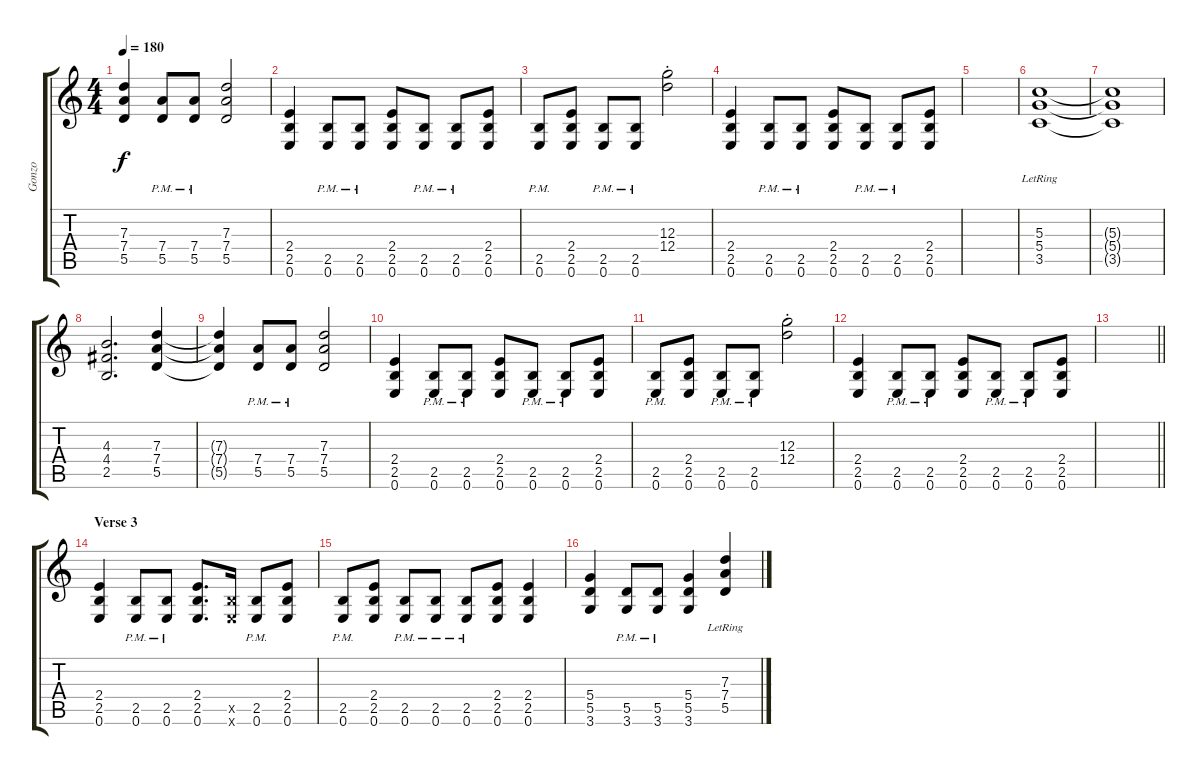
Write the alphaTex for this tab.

\track ("Gonzo" "Gonzo") {instrument distortionguitar}
\staff {score tabs}
\tuning (E4 B3 G3 D3 A2 E2) {hide}
\ts (4 4)
\tempo 180
\clef g2
\ks c
(7.3{t} 7.4{t} 5.5{t}).4{dy f} (7.4{pm} 5.5{pm}).8 (7.4{pm} 5.5{pm}).8 (7.3 7.4 5.5).2 |
(2.4 2.5 0.6).4 (2.5{pm} 0.6{pm}).8 (2.5{pm} 0.6{pm}).8 (2.4 2.5 0.6).8 (2.5{pm} 0.6{pm}).8 (2.5{pm} 0.6{pm}).8 (2.4 2.5 0.6).8 |
(2.5{pm} 0.6{pm}).8 (2.4 2.5 0.6).8 (2.5{pm} 0.6{pm}).8 (2.5{pm} 0.6{pm}).8 (12.3{st} 12.4{st}).2 |
(2.4 2.5 0.6).4 (2.5{pm} 0.6{pm}).8 (2.5{pm} 0.6{pm}).8 (2.4 2.5 0.6).8 (2.5{pm} 0.6{pm}).8 (2.5{pm} 0.6{pm}).8 (2.4 2.5 0.6).8 |
|
(5.3{lr} 5.4{lr} 3.5{lr}).1 |
(5.3{t} 5.4{t} 3.5{t}).1 |
(4.3 4.4 2.5).2{d} (7.3 7.4 5.5).4 |
(7.3{t} 7.4{t} 5.5{t}).4 (7.4{pm} 5.5{pm}).8 (7.4{pm} 5.5{pm}).8 (7.3 7.4 5.5).2 |
(2.4 2.5 0.6).4 (2.5{pm} 0.6{pm}).8 (2.5{pm} 0.6{pm}).8 (2.4 2.5 0.6).8 (2.5{pm} 0.6{pm}).8 (2.5{pm} 0.6{pm}).8 (2.4 2.5 0.6).8 |
(2.5{pm} 0.6{pm}).8 (2.4 2.5 0.6).8 (2.5{pm} 0.6{pm}).8 (2.5{pm} 0.6{pm}).8 (12.3{st} 12.4{st}).2 |
(2.4 2.5 0.6).4 (2.5{pm} 0.6{pm}).8 (2.5{pm} 0.6{pm}).8 (2.4 2.5 0.6).8 (2.5{pm} 0.6{pm}).8 (2.5{pm} 0.6{pm}).8 (2.4 2.5 0.6).8 |
\barLineRight lightlight
|
\section ("" "Verse 3")
(2.4 2.5 0.6).4 (2.5{pm} 0.6{pm}).8 (2.5{pm} 0.6{pm}).8 (2.4 2.5 0.6).8{d} (2.5{x} 0.6{x}).16 (2.5{pm} 0.6{pm}).8 (2.4 2.5 0.6).8 |
(2.5{pm} 0.6{pm}).8 (2.4 2.5 0.6).8 (2.5{pm} 0.6{pm}).8 (2.5{pm} 0.6{pm}).8 (2.5{pm} 0.6{pm}).8 (2.4 2.5 0.6).8 (2.4 2.5 0.6).4 |
(5.4 5.5 3.6).4 (5.5{pm} 3.6{pm}).8 (5.5{pm} 3.6{pm}).8 (5.4 5.5 3.6).4 (7.3{lr} 7.4{lr} 5.5{lr}).4
